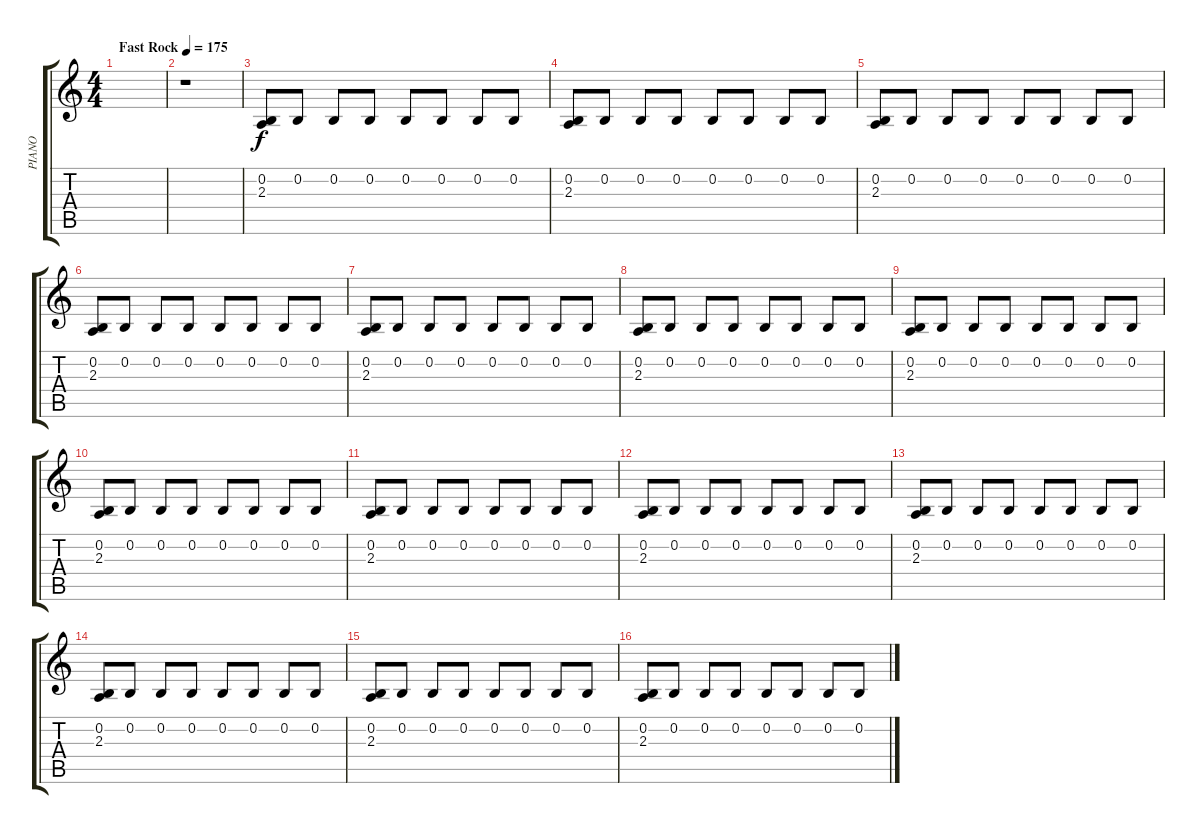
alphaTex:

\track ("PIANO" "PIANO") {instrument acousticgrandpiano}
\staff {score tabs}
\tuning (E4 B3 G3 D3 A2 E2) {hide}
\ts (4 4)
\tempo (175 "Fast Rock")
\clef g2
\ks c
|
r.1 |
(0.2 2.3).8 0.2.8 0.2.8 0.2.8 0.2.8 0.2.8 0.2.8 0.2.8 |
(0.2 2.3).8 0.2.8 0.2.8 0.2.8 0.2.8 0.2.8 0.2.8 0.2.8 |
(0.2 2.3).8 0.2.8 0.2.8 0.2.8 0.2.8 0.2.8 0.2.8 0.2.8 |
(0.2 2.3).8 0.2.8 0.2.8 0.2.8 0.2.8 0.2.8 0.2.8 0.2.8 |
(0.2 2.3).8 0.2.8 0.2.8 0.2.8 0.2.8 0.2.8 0.2.8 0.2.8 |
(0.2 2.3).8 0.2.8 0.2.8 0.2.8 0.2.8 0.2.8 0.2.8 0.2.8 |
(0.2 2.3).8 0.2.8 0.2.8 0.2.8 0.2.8 0.2.8 0.2.8 0.2.8 |
(0.2 2.3).8 0.2.8 0.2.8 0.2.8 0.2.8 0.2.8 0.2.8 0.2.8 |
(0.2 2.3).8 0.2.8 0.2.8 0.2.8 0.2.8 0.2.8 0.2.8 0.2.8 |
(0.2 2.3).8 0.2.8 0.2.8 0.2.8 0.2.8 0.2.8 0.2.8 0.2.8 |
(0.2 2.3).8 0.2.8 0.2.8 0.2.8 0.2.8 0.2.8 0.2.8 0.2.8 |
(0.2 2.3).8 0.2.8 0.2.8 0.2.8 0.2.8 0.2.8 0.2.8 0.2.8 |
(0.2 2.3).8 0.2.8 0.2.8 0.2.8 0.2.8 0.2.8 0.2.8 0.2.8 |
(0.2 2.3).8 0.2.8 0.2.8 0.2.8 0.2.8 0.2.8 0.2.8 0.2.8
